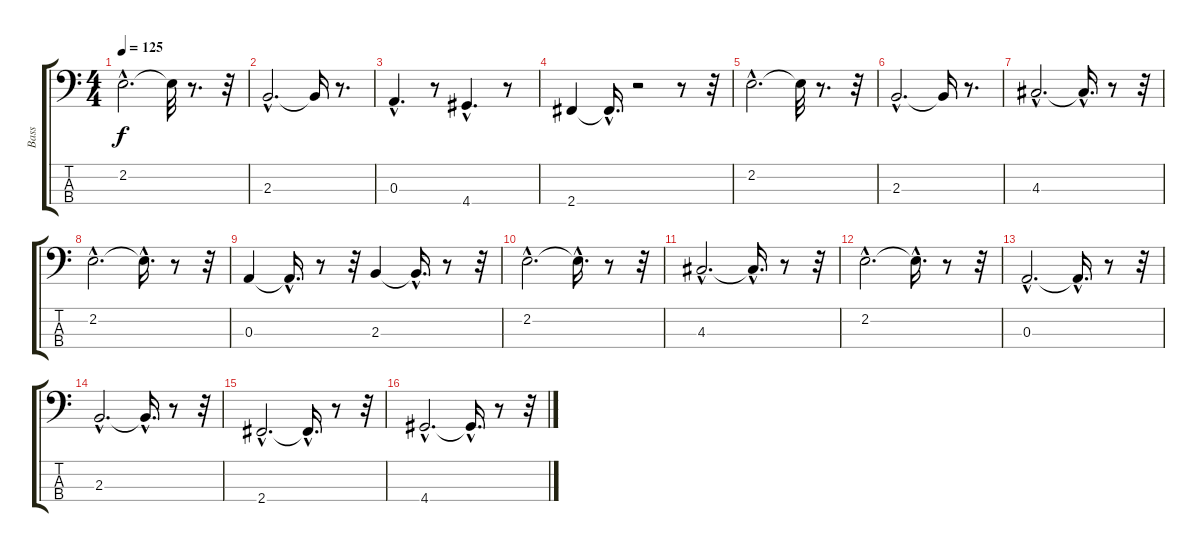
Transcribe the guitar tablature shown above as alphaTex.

\track ("Bass" "Bass") {instrument electricbassfinger}
\staff {score tabs}
\tuning (G2 D2 A1 E1) {hide}
\ts (4 4)
\tempo 125
\clef f4
\ks c
2.2{hac}.2{d dy f instrument electricbassfinger} 2.2{t}.32 r.8{d} r.32 |
2.3{hac}.2{d} 2.3{t}.16 r.8{d} |
0.3{hac}.4{d} r.8 4.4{hac}.4{d} r.8 |
2.4.4 2.4{hac t}.16{d} r.2 r.8 r.32 |
2.2{hac}.2{d} 2.2{t}.32 r.8{d} r.32 |
2.3{hac}.2{d} 2.3{t}.16 r.8{d} |
4.3{hac}.2{d} 4.3{hac t}.16{d} r.8 r.32 |
2.2{hac}.2{d} 2.2{hac t}.16{d} r.8 r.32 |
0.3.4 0.3{hac t}.16{d} r.8 r.32 2.3.4 2.3{hac t}.16{d} r.8 r.32 |
2.2{hac}.2{d} 2.2{hac t}.16{d} r.8 r.32 |
4.3{hac}.2{d} 4.3{hac t}.16{d} r.8 r.32 |
2.2{hac}.2{d} 2.2{hac t}.16{d} r.8 r.32 |
0.3{hac}.2{d} 0.3{hac t}.16{d} r.8 r.32 |
2.3{hac}.2{d} 2.3{hac t}.16{d} r.8 r.32 |
2.4{hac}.2{d} 2.4{hac t}.16{d} r.8 r.32 |
4.4{hac}.2{d} 4.4{hac t}.16{d} r.8 r.32
